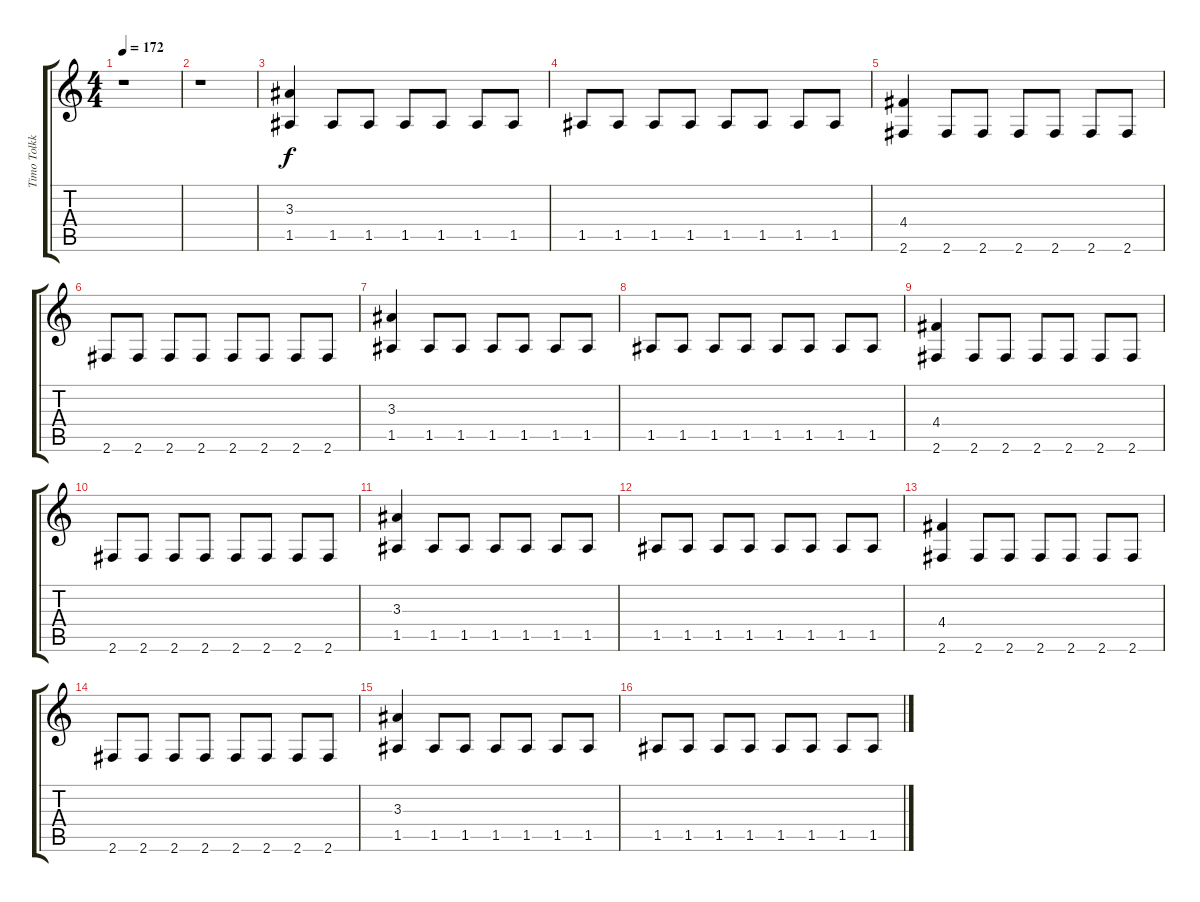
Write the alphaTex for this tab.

\track ("Timo Tolkki" "Timo Tolkk") {instrument overdrivenguitar}
\staff {score tabs}
\tuning (E4 B3 G3 D3 A2 E2) {hide}
\ts (4 4)
\tempo 172
\clef g2
\ks c
r.1{dy f} |
r.1 |
(3.3 1.5).4 1.5.8 1.5.8 1.5.8 1.5.8 1.5.8 1.5.8 |
1.5.8 1.5.8 1.5.8 1.5.8 1.5.8 1.5.8 1.5.8 1.5.8 |
(4.4 2.6).4 2.6.8 2.6.8 2.6.8 2.6.8 2.6.8 2.6.8 |
2.6.8 2.6.8 2.6.8 2.6.8 2.6.8 2.6.8 2.6.8 2.6.8 |
(3.3 1.5).4 1.5.8 1.5.8 1.5.8 1.5.8 1.5.8 1.5.8 |
1.5.8 1.5.8 1.5.8 1.5.8 1.5.8 1.5.8 1.5.8 1.5.8 |
(4.4 2.6).4 2.6.8 2.6.8 2.6.8 2.6.8 2.6.8 2.6.8 |
2.6.8 2.6.8 2.6.8 2.6.8 2.6.8 2.6.8 2.6.8 2.6.8 |
(3.3 1.5).4 1.5.8 1.5.8 1.5.8 1.5.8 1.5.8 1.5.8 |
1.5.8 1.5.8 1.5.8 1.5.8 1.5.8 1.5.8 1.5.8 1.5.8 |
(4.4 2.6).4 2.6.8 2.6.8 2.6.8 2.6.8 2.6.8 2.6.8 |
2.6.8 2.6.8 2.6.8 2.6.8 2.6.8 2.6.8 2.6.8 2.6.8 |
(3.3 1.5).4 1.5.8 1.5.8 1.5.8 1.5.8 1.5.8 1.5.8 |
1.5.8 1.5.8 1.5.8 1.5.8 1.5.8 1.5.8 1.5.8 1.5.8
